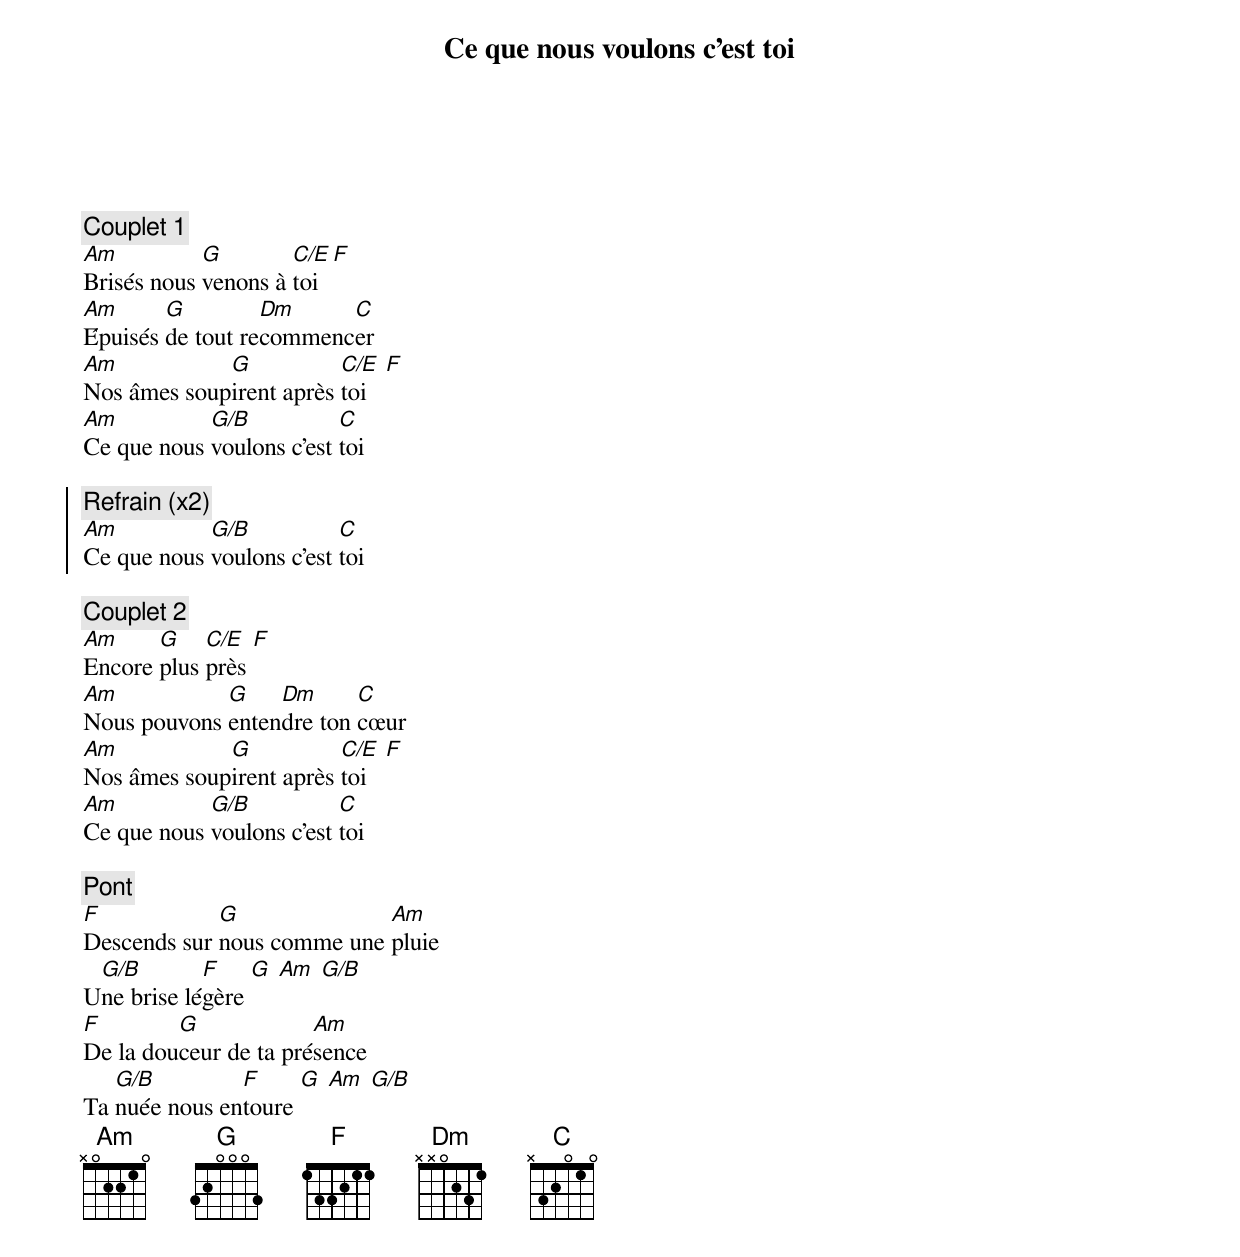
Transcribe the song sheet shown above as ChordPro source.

{title: Ce que nous voulons c’est toi}
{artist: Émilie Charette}
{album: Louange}

{define: C/E frets 0 0 0 3 fingers 0 0 0 3}
{define: G/B frets 0 2 3 2 fingers 0 1 3 2}

<iframe width="560" height="315" src="//www.youtube.com/embed/Dh8757V8390" frameborder="0" allowfullscreen></iframe>

{comment: Couplet 1}
[Am]Brisés nous [G]venons à [C/E]toi [F]
[Am]Épuisés [G]de tout re[Dm]commenc[C]er
[Am]Nos âmes soup[G]irent après [C/E]toi   [F]
[Am]Ce que nous [G/B]voulons c’est [C]toi

{start_of_chorus}
{comment: Refrain (x2)}
[Am]Ce que nous [G/B]voulons c’est [C]toi
{end_of_chorus}

{comment: Couplet 2}
[Am]Encore [G]plus [C/E]près [F]
[Am]Nous pouvons [G]enten[Dm]dre ton [C]cœur
[Am]Nos âmes soup[G]irent après [C/E]toi   [F]
[Am]Ce que nous [G/B]voulons c’est [C]toi

{comment: Pont}
[F]Descends sur [G]nous comme une [Am]pluie
U[G/B]ne brise lé[F]gère [G] [Am] [G/B]
[F]De la dou[G]ceur de ta pré[Am]sence
Ta [G/B]nuée nous en[F]toure [G] [Am] [G/B]
